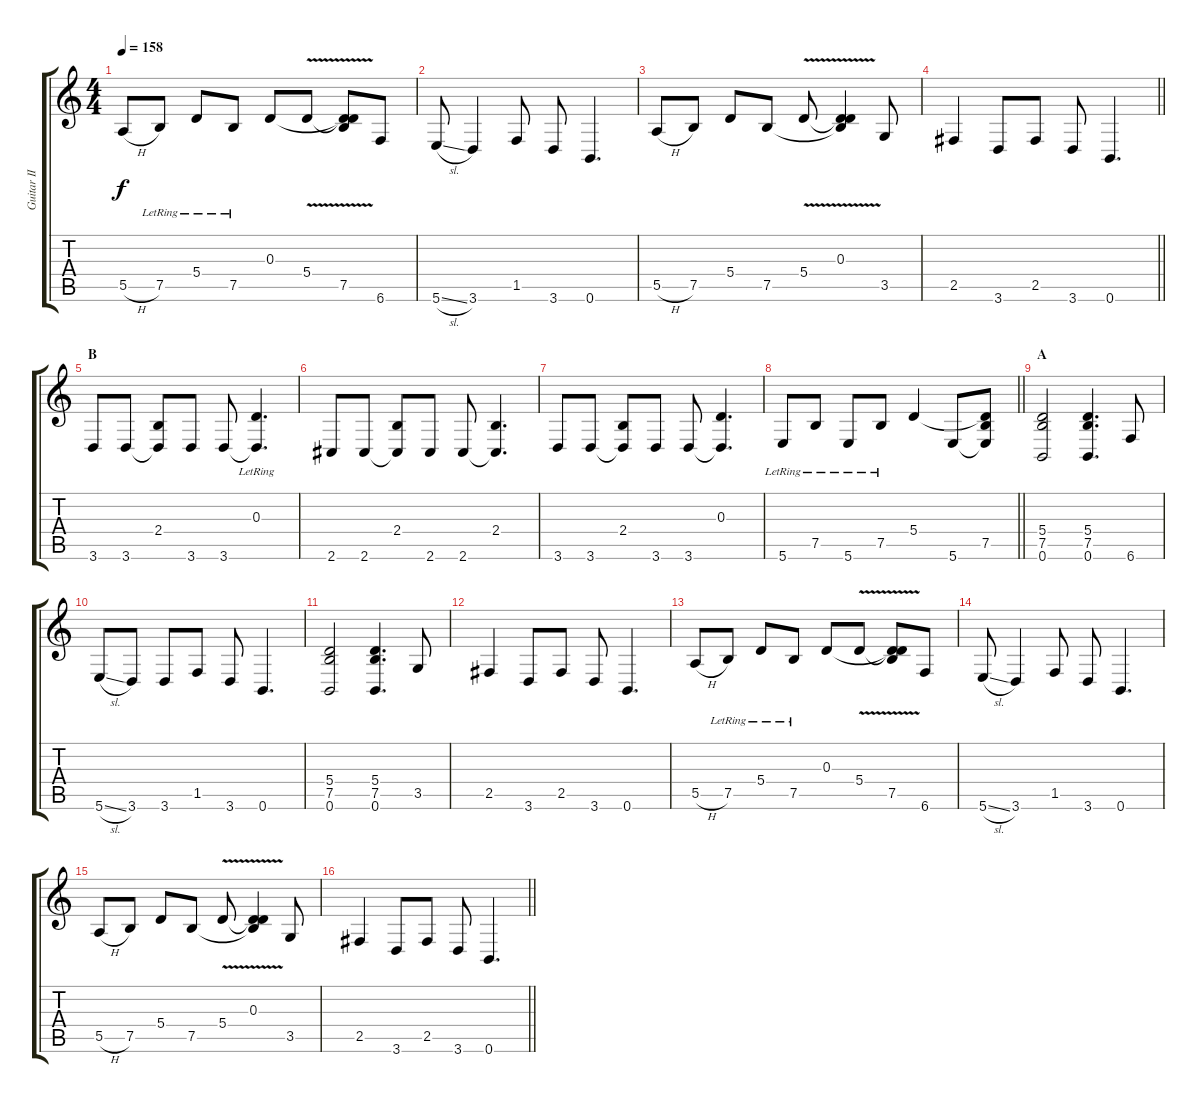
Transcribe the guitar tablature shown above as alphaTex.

\track ("Guitar II" "Guitar II") {instrument distortionguitar}
\staff {score tabs}
\tuning (B3 Gb3 D3 A2 E2 B1) {hide}
\ts (4 4)
\tempo 158
\clef g2
\ks c
5.5{h}.8{dy f} 7.5{lr}.8 5.4{lr}.8 7.5{lr}.8 0.3.8 5.4{v}.8 (0.3{t} 5.4{t} 7.5).8 6.6.8 |
5.6{sl}.8 3.6.4 1.5.8 3.6.8 0.6.4{d} |
5.5{h}.8 7.5.8 5.4.8 7.5.8 5.4{v}.8 (0.3 5.4{t} 7.5{t}).4 3.5.8 |
\barLineRight lightlight
2.5.4 3.6.8 2.5.8 3.6.8 0.6.4{d} |
\section ("" "B")
3.6.8 3.6.8 (2.4 3.6{t}).8 3.6.8 3.6.8 (0.3{lr} 3.6{t}).4{d} |
2.6.8 2.6.8 (2.4 2.6{t}).8 2.6.8 2.6.8 (2.4 2.6{t}).4{d} |
3.6.8 3.6.8 (2.4 3.6{t}).8 3.6.8 3.6.8 (0.3 3.6{t}).4{d} |
\barLineRight lightlight
5.6{lr}.8 7.5{lr}.8 5.6{lr}.8 7.5{lr}.8 5.4.4 5.6.8 (5.4{t} 7.5 5.6{t}).8 |
\section ("" "A")
(5.4 7.5 0.6).2 (5.4 7.5 0.6).4{d} 6.6.8 |
5.6{sl}.8 3.6.8 3.6.8 1.5.8 3.6.8 0.6.4{d} |
(5.4 7.5 0.6).2 (5.4 7.5 0.6).4{d} 3.5.8 |
2.5.4 3.6.8 2.5.8 3.6.8 0.6.4{d} |
5.5{h}.8 7.5{lr}.8 5.4{lr}.8 7.5{lr}.8 0.3.8 5.4{v}.8 (0.3{t} 5.4{t} 7.5).8 6.6.8 |
5.6{sl}.8 3.6.4 1.5.8 3.6.8 0.6.4{d} |
5.5{h}.8 7.5.8 5.4.8 7.5.8 5.4{v}.8 (0.3 5.4{t} 7.5{t}).4 3.5.8 |
\barLineRight lightlight
2.5.4 3.6.8 2.5.8 3.6.8 0.6.4{d}
